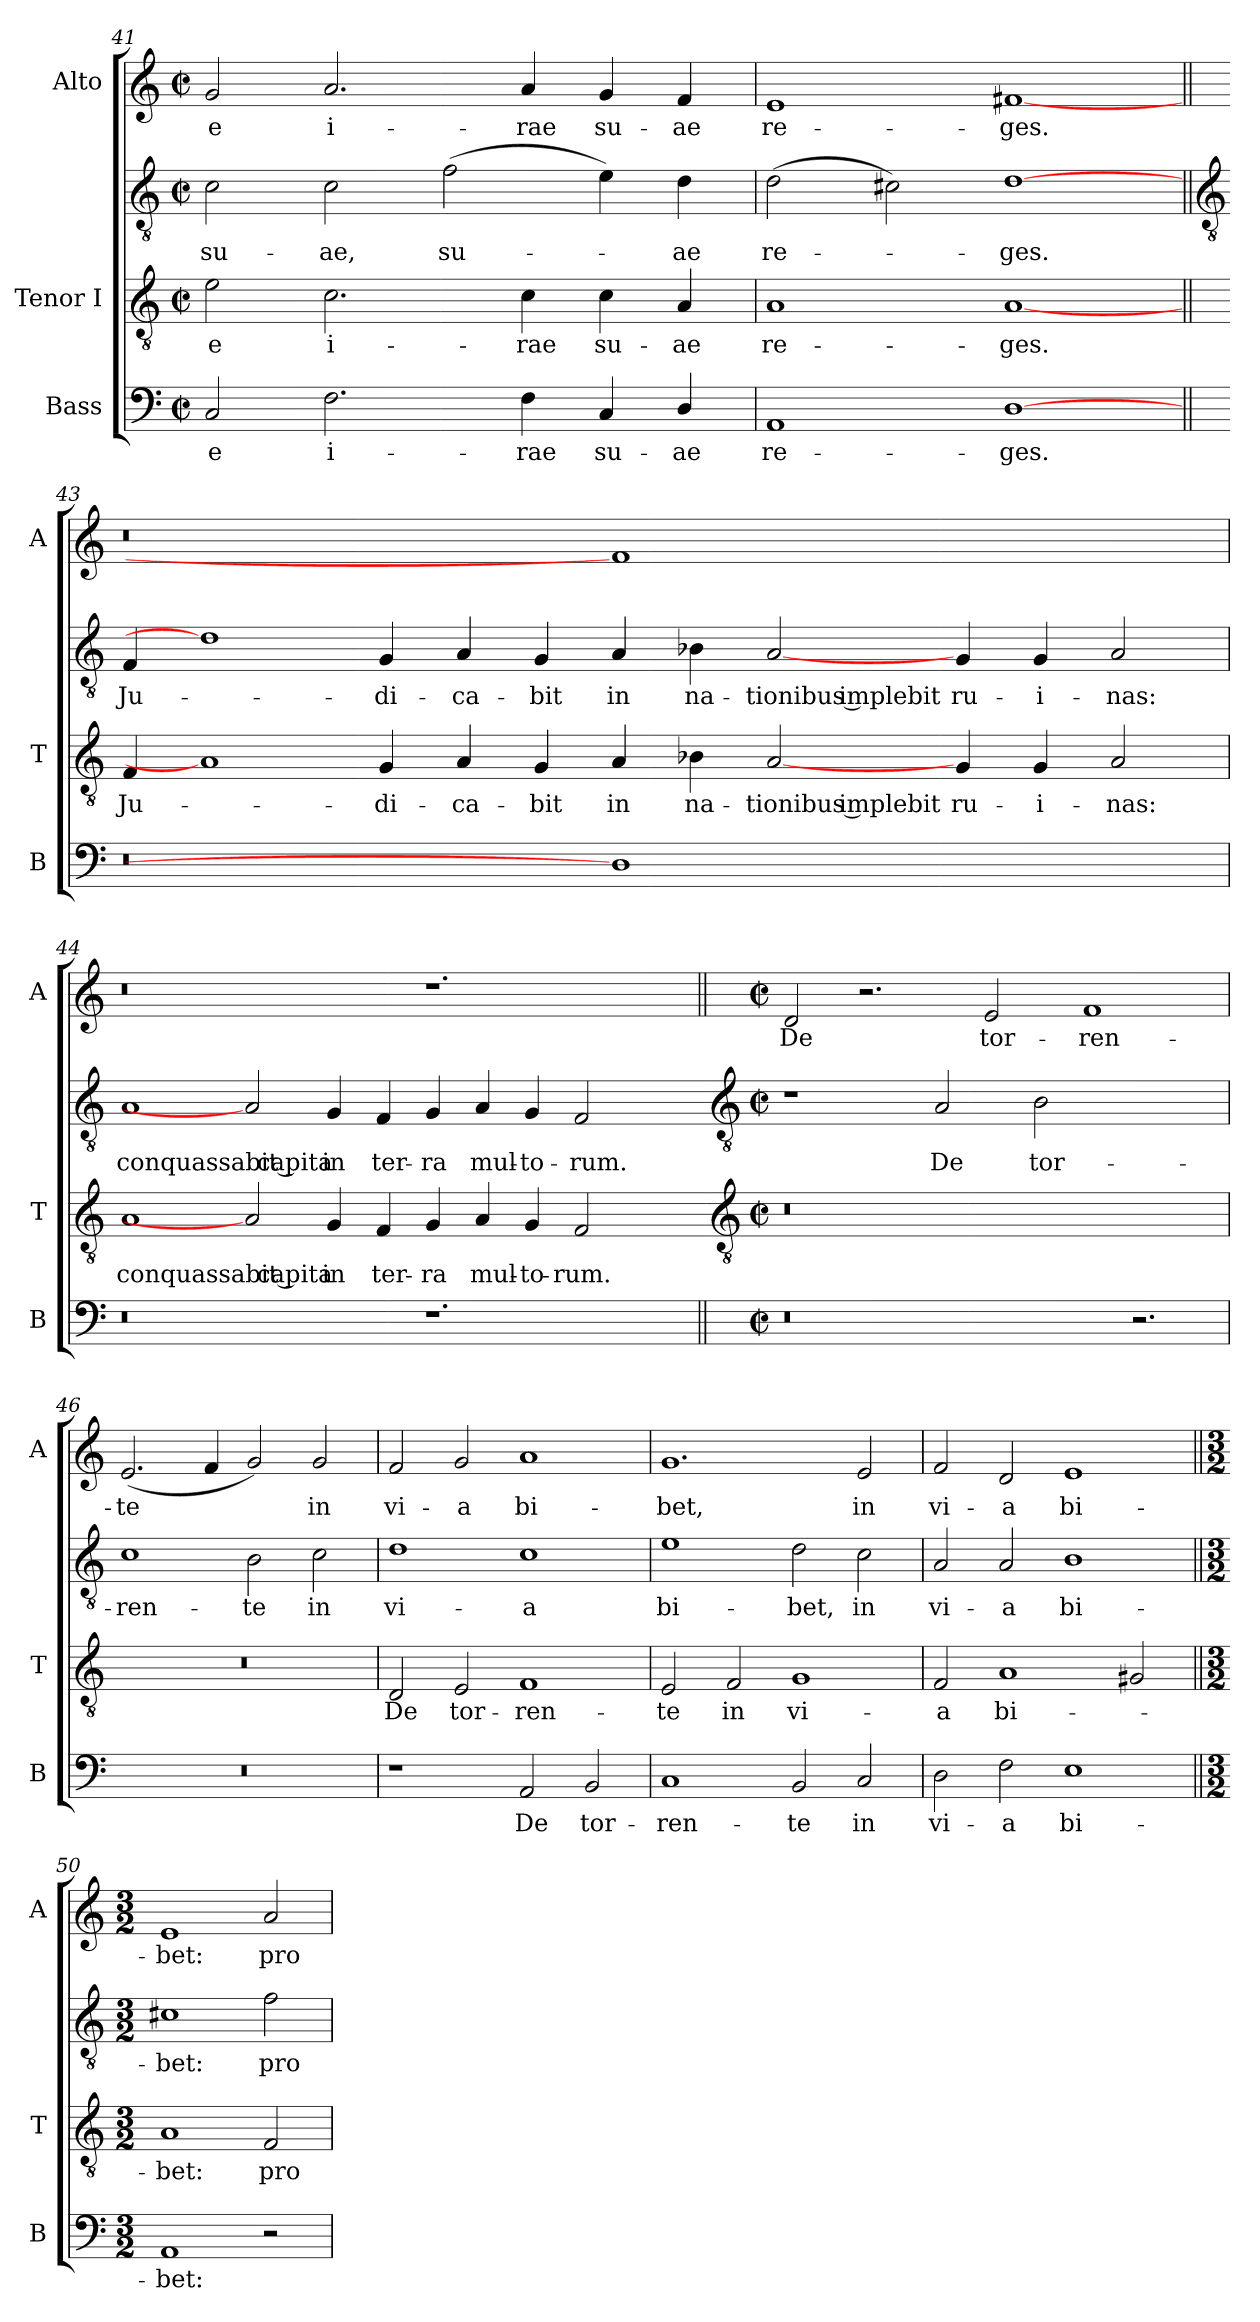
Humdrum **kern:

**kern	**text	**kern	**text	**kern	**text	**kern	**text
*part3	*part3	*part2	*part2	*part2	*part2	*part1	*part1
*staff4	*staff4	*staff3	*staff3	*staff2	*staff2	*staff1	*staff1
*I"Bass	*	*I"Tenor I	*	*	*	*I"Alto	*
*I'B	*	*I'T	*	*	*	*I'A	*
*clefF4	*	*clefGv2	*	*clefGv2	*	*clefG2	*
*k[]	*	*k[]	*	*k[]	*	*k[]	*
*C:	*	*C:	*	*C:	*	*C:	*
*M4/2	*	*M4/2	*	*M4/2	*	*M4/2	*
*met(c|)	*	*met(c|)	*	*met(c|)	*	*met(c|)	*
=41	=41	=41	=41	=41	=41	=41	=41
!	!LO:LY:b	!	!LO:LY:b	!	!LO:LY:b	!	!LO:LY:b
2C	-e	2e	e	2c	su-	2g	-e
!	!LO:LY:b	!	!LO:LY:b	!	!LO:LY:b	!	!LO:LY:b
2.F	i-	2.c	i-	2c	-ae,	2.a	i-
!	!	!	!	!	!LO:LY:b	!	!
.	.	.	.	(>2f	su-	.	.
!	!LO:LY:b	!	!LO:LY:b	!	!	!	!LO:LY:b
4F	-rae	4c	-rae	.	.	4a	-rae
!	!LO:LY:b	!	!LO:LY:b	!	!	!	!LO:LY:b
4C	su-	4c	su-	4e)	.	4g	su-
!	!LO:LY:b	!	!LO:LY:b	!	!LO:LY:b	!	!LO:LY:b
4D/	-ae	4A	-ae	4d	ae	4f	-ae
=42	=42	=42	=42	=42	=42	=42	=42
!	!LO:LY:b	!	!LO:LY:b	!	!LO:LY:b	!	!LO:LY:b
1AA	re-	1A	re-	(>2d	re-	1e	re-
.	.	.	.	2c#X)	.	.	.
!	!LO:LY:b	!	!LO:LY:b	!	!LO:LY:b	!	!LO:LY:b
[1D	-ges.	[1A	-ges.	[1d	ges.	[1f#X	-ges.
!!LO:LB:g=z
=43||	=43||	=43||	=43||	=43||	=43||	=43||	=43||
*	*	*	*	*clefGv2	*	*	*
*	*	*k[]	*	*k[]	*	*	*
*	*	*C:	*	*C:	*	*	*
!	!	!	!LO:LY:b	!	!LO:LY:b	!	!
0r	.	4F	Ju-	4F	Ju-	0r	.
.	.	1A]	.	1d]	.	.	.
!	!	!	!LO:LY:b	!	!LO:LY:b	!	!
.	.	4G	-di-	4G	-di-	.	.
!	!	!	!LO:LY:b	!	!LO:LY:b	!	!
.	.	4A	-ca-	4A	-ca-	.	.
!	!	!	!LO:LY:b	!	!LO:LY:b	!	!
.	.	4G	-bit	4G	-bit	.	.
!	!	!	!LO:LY:b	!	!LO:LY:b	!	!
1D]	.	4A	in	4A	in	1f#]	.
!	!	!	!LO:LY:b	!	!LO:LY:b	!	!
.	.	4B-X	na-	4B-X	na-	.	.
!	!	!	!LO:LY:b	!	!LO:LY:b	!	!
.	.	[2A	-tionibus implebit	[2A	-tionibus implebit	.	.
!	!	!	!LO:LY:b	!	!LO:LY:b	!	!
1ryy	.	4G	ru-	4G	ru-	1ryy	.
!	!	!	!LO:LY:b	!	!LO:LY:b	!	!
.	.	4G	-i-	4G	-i-	.	.
!	!	!	!LO:LY:b	!	!LO:LY:b	!	!
.	.	2A	-nas:	2A	-nas:	.	.
=44	=44	=44	=44	=44	=44	=44	=44
!	!	!	!LO:LY:b	!	!LO:LY:b	!	!
0r	.	1A	conquassabit capita	1A	conquassabit capita	0r	.
.	.	2A]	.	2A]	.	.	.
!	!	!	!LO:LY:b	!	!LO:LY:b	!	!
.	.	4G	in	4G	in	.	.
!	!	!	!LO:LY:b	!	!LO:LY:b	!	!
.	.	4F	ter-	4F	ter-	.	.
!	!	!	!LO:LY:b	!	!LO:LY:b	!	!
1.r	.	4G	-ra	4G	-ra	1.r	.
!	!	!	!LO:LY:b	!	!LO:LY:b	!	!
.	.	4A	mul-	4A	mul-	.	.
!	!	!	!LO:LY:b	!	!LO:LY:b	!	!
.	.	4G	-to-	4G	-to-	.	.
!	!	!	!LO:LY:b	!	!LO:LY:b	!	!
.	.	2F	-rum.	2F	-rum.	.	.
.	.	4ryy	.	4ryy	.	.	.
!!LO:LB:g=z
=45||	=45||	=45-	=45||	=45-	=45||	=45||	=45||
*	*	*clefGv2	*	*clefGv2	*	*	*
*k[]	*	*k[]	*	*k[]	*	*k[]	*
*C:	*	*C:	*	*C:	*	*C:	*
*M4/2	*	*M4/2	*	*M4/2	*	*M4/2	*
*met(c|)	*	*met(c|)	*	*met(c|)	*	*met(c|)	*
!	!	!	!	!	!	!	!LO:LY:b
0r	.	0r	.	1r	.	2d	De
.	.	.	.	.	.	2.r	.
!	!	!	!	!	!LO:LY:b	!	!
.	.	.	.	2A	De	.	.
!	!	!	!	!	!	!	!LO:LY:b
.	.	.	.	.	.	2e	tor-
!	!	!	!	!	!LO:LY:b	!	!
.	.	.	.	2B	tor-	.	.
!	!	!	!	!	!	!	!LO:LY:b
.	.	.	.	.	.	1f	-ren-
2.r	.	2.ryy	.	2.ryy	.	.	.
=46	=46	=46	=46	=46	=46	=46	=46
!	!	!	!	!	!LO:LY:b	!	!LO:LY:b
0r	.	0r	.	1c	-ren-	(<2.e	-te
.	.	.	.	.	.	4f	.
!	!	!	!	!	!LO:LY:b	!	!
.	.	.	.	2B	-te	2g)	.
!	!	!	!	!	!LO:LY:b	!	!LO:LY:b
.	.	.	.	2c	in	2g	in
=47	=47	=47	=47	=47	=47	=47	=47
!	!	!	!LO:LY:b	!	!LO:LY:b	!	!LO:LY:b
1r	.	2D	De	1d	vi-	2f	vi-
!	!	!	!LO:LY:b	!	!	!	!LO:LY:b
.	.	2E	tor-	.	.	2g	-a
!	!LO:LY:b	!	!LO:LY:b	!	!LO:LY:b	!	!LO:LY:b
2AA	De	1F	-ren-	1c	-a	1a	bi-
!	!LO:LY:b	!	!	!	!	!	!
2BB	tor-	.	.	.	.	.	.
=48	=48	=48	=48	=48	=48	=48	=48
!	!LO:LY:b	!	!LO:LY:b	!	!LO:LY:b	!	!LO:LY:b
1C	-ren-	2E	te	1e	-bi-	1.g	-bet,
!	!	!	!LO:LY:b	!	!	!	!
.	.	2F	in	.	.	.	.
!	!LO:LY:b	!	!LO:LY:b	!	!LO:LY:b	!	!
2BB	-te	1G	vi-	2d	-bet,	.	.
!	!LO:LY:b	!	!	!	!LO:LY:b	!	!LO:LY:b
2C	in	.	.	2c	in	2e	in
=49	=49	=49	=49	=49	=49	=49	=49
!	!LO:LY:b	!	!LO:LY:b	!	!LO:LY:b	!	!LO:LY:b
2D	vi-	2F	-a	2A	-vi-	2f	vi-
!	!LO:LY:b	!	!LO:LY:b	!	!LO:LY:b	!	!LO:LY:b
2F	-a	1A	bi-	2A	-a	2d	-a
!	!LO:LY:b	!	!	!	!LO:LY:b	!	!LO:LY:b
1E	bi-	.	.	1B	bi-	1e	bi-
.	.	2G#X	.	.	.	.	.
=50||	=50||	=50||	=50||	=50||	=50||	=50||	=50||
*M3/2	*	*M3/2	*	*M3/2	*	*M3/2	*
!	!LO:LY:b	!	!LO:LY:b	!	!LO:LY:b	!	!LO:LY:b
1AA	-bet:	1A	-bet:	1c#X	bet:	1e	-bet:
!	!	!	!LO:LY:b	!	!LO:LY:b	!	!LO:LY:b
2r	.	2F	pro-	2f	pro-	2a	pro-
=	=	=	=	=	=	=	=
*-	*-	*-	*-	*-	*-	*-	*-
